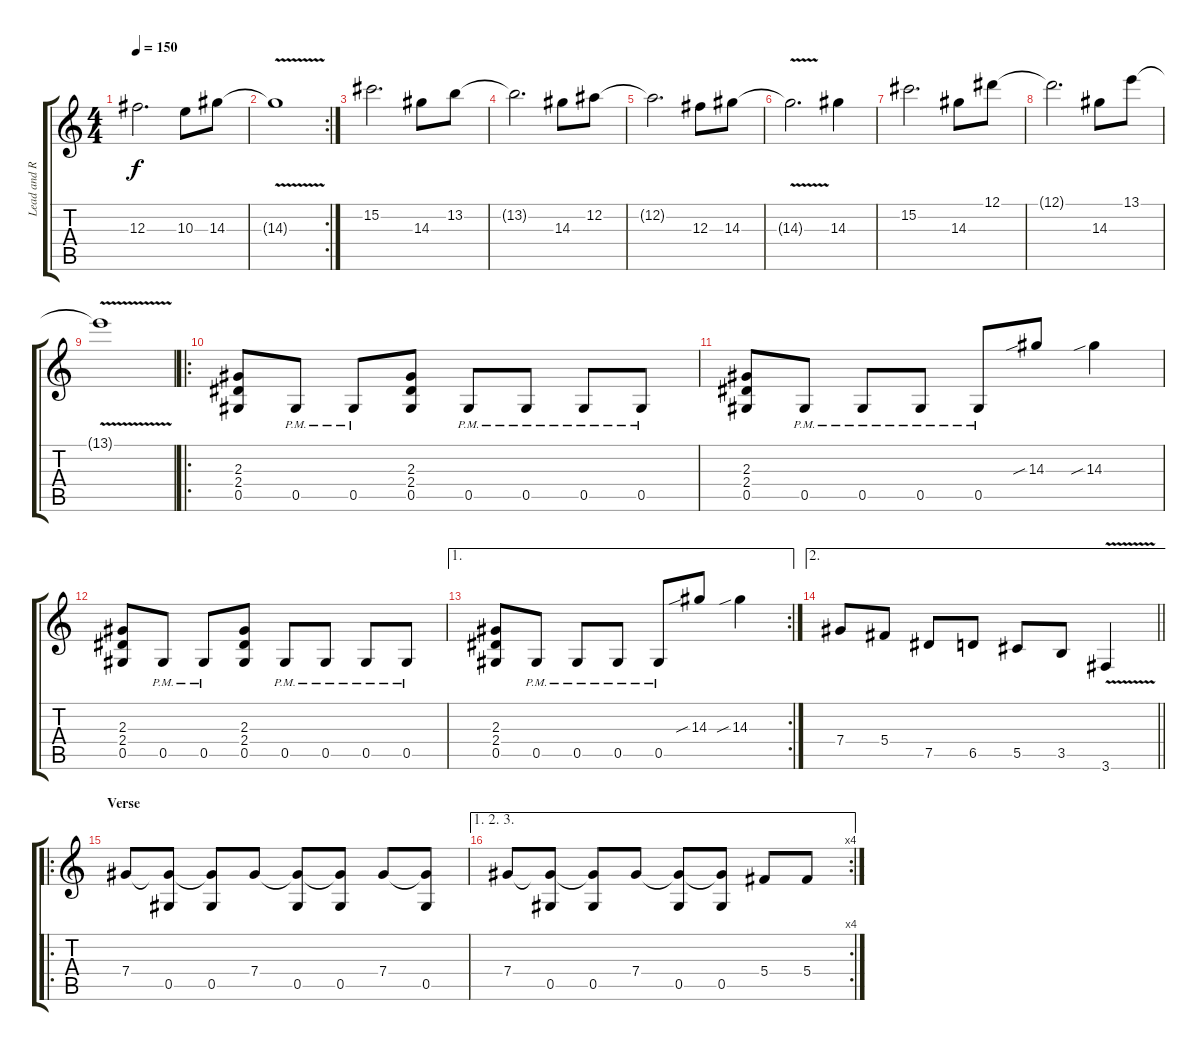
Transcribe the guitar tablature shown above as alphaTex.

\track ("Lead and Rhythm 1" "Lead and R") {instrument distortionguitar}
\staff {score tabs}
\tuning (Eb4 Bb3 Gb3 Db3 Ab2 Eb2) {hide}
\ts (4 4)
\tempo 150
\clef g2
\ks c
12.3{t}.2{d dy f} 10.3.8 14.3.8 |
\rc 2
14.3{v t}.1 |
15.2.2{d} 14.3.8 13.2.8 |
13.2{t}.2{d} 14.3.8 12.2.8 |
12.2{t}.2{d} 12.3.8 14.3.8 |
14.3{v t}.2{d} 14.3.4 |
15.2.2{d} 14.3.8 12.1.8 |
12.1{t}.2{d} 14.3.8 13.1.8 |
13.1{v t}.1 |
\ro
(2.3 2.4 0.5).8 0.5{pm}.8 0.5{pm}.8 (2.3 2.4 0.5).8 0.5{pm}.8 0.5{pm}.8 0.5{pm}.8 0.5{pm}.8 |
(2.3 2.4 0.5).8 0.5{pm}.8 0.5{pm}.8 0.5{pm}.8 0.5{pm}.8 14.3{sib}.8 14.3{sib}.4 |
(2.3 2.4 0.5).8 0.5{pm}.8 0.5{pm}.8 (2.3 2.4 0.5).8 0.5{pm}.8 0.5{pm}.8 0.5{pm}.8 0.5{pm}.8 |
\ae 1
\rc 2
(2.3 2.4 0.5).8 0.5{pm}.8 0.5{pm}.8 0.5{pm}.8 0.5{pm}.8 14.3{sib}.8 14.3{sib}.4 |
\ae 2
\barLineRight lightlight
7.4.8 5.4.8 7.5.8 6.5.8 5.5.8 3.5.8 3.6{v}.4 |
\ro
\section ("" "Verse")
7.4.8 (7.4{t} 0.5).8 (7.4{t} 0.5).8 7.4.8 (7.4{t} 0.5).8 (7.4{t} 0.5).8 7.4.8 (7.4{t} 0.5).8 |
\ae (1 2 3)
\rc 4
7.4.8 (7.4{t} 0.5).8 (7.4{t} 0.5).8 7.4.8 (7.4{t} 0.5).8 (7.4{t} 0.5).8 5.4.8 5.4.8
